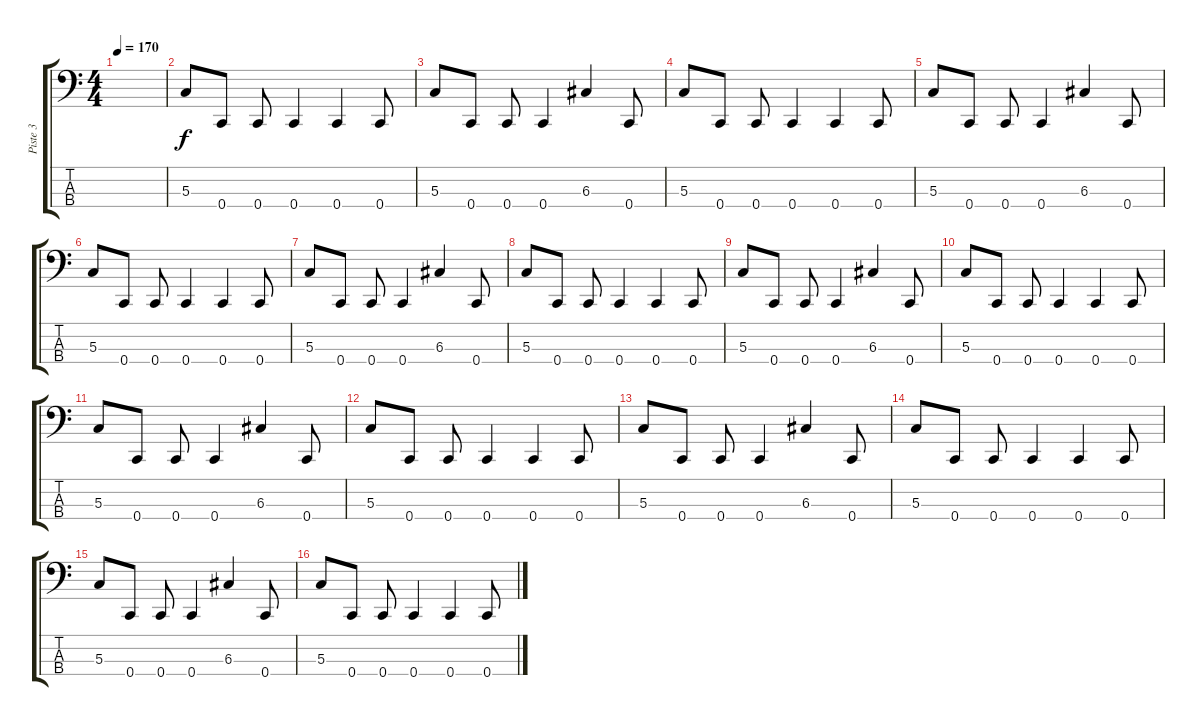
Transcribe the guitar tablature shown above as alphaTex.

\track ("Piste 3" "Piste 3") {instrument electricbassfinger}
\staff {score tabs}
\tuning (F2 C2 G1 C1) {hide}
\ts (4 4)
\tempo 170
\clef f4
\ks c
|
5.3.8 0.4.8 0.4.8 0.4.4 0.4.4 0.4.8 |
5.3.8 0.4.8 0.4.8 0.4.4 6.3.4 0.4.8 |
5.3.8 0.4.8 0.4.8 0.4.4 0.4.4 0.4.8 |
5.3.8 0.4.8 0.4.8 0.4.4 6.3.4 0.4.8 |
5.3.8 0.4.8 0.4.8 0.4.4 0.4.4 0.4.8 |
5.3.8 0.4.8 0.4.8 0.4.4 6.3.4 0.4.8 |
5.3.8 0.4.8 0.4.8 0.4.4 0.4.4 0.4.8 |
5.3.8 0.4.8 0.4.8 0.4.4 6.3.4 0.4.8 |
5.3.8 0.4.8 0.4.8 0.4.4 0.4.4 0.4.8 |
5.3.8 0.4.8 0.4.8 0.4.4 6.3.4 0.4.8 |
5.3.8 0.4.8 0.4.8 0.4.4 0.4.4 0.4.8 |
5.3.8 0.4.8 0.4.8 0.4.4 6.3.4 0.4.8 |
5.3.8 0.4.8 0.4.8 0.4.4 0.4.4 0.4.8 |
5.3.8 0.4.8 0.4.8 0.4.4 6.3.4 0.4.8 |
5.3.8 0.4.8 0.4.8 0.4.4 0.4.4 0.4.8
